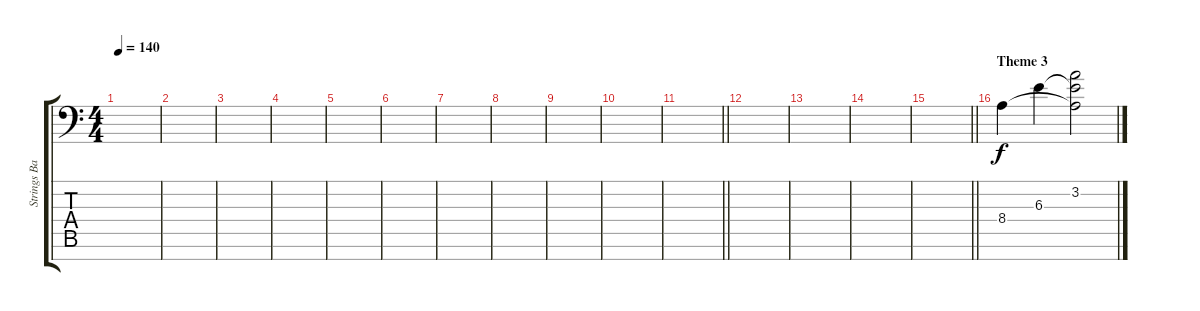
\track ("Strings Back" "Strings Ba") {instrument stringensemble1}
\staff {score tabs}
\tuning (Eb5 Gb4 Bb3 Db3 E2 G1 C1) {hide}
\ts (4 4)
\tempo 140
\clef f4
\ks c
|
|
|
|
|
|
|
|
|
|
\barLineRight lightlight
|
|
|
|
\barLineRight lightlight
|
\section ("" "Theme 3")
8.4.4{volume 12} 6.3.4 (3.2 6.3{t} 8.4{t}).2
